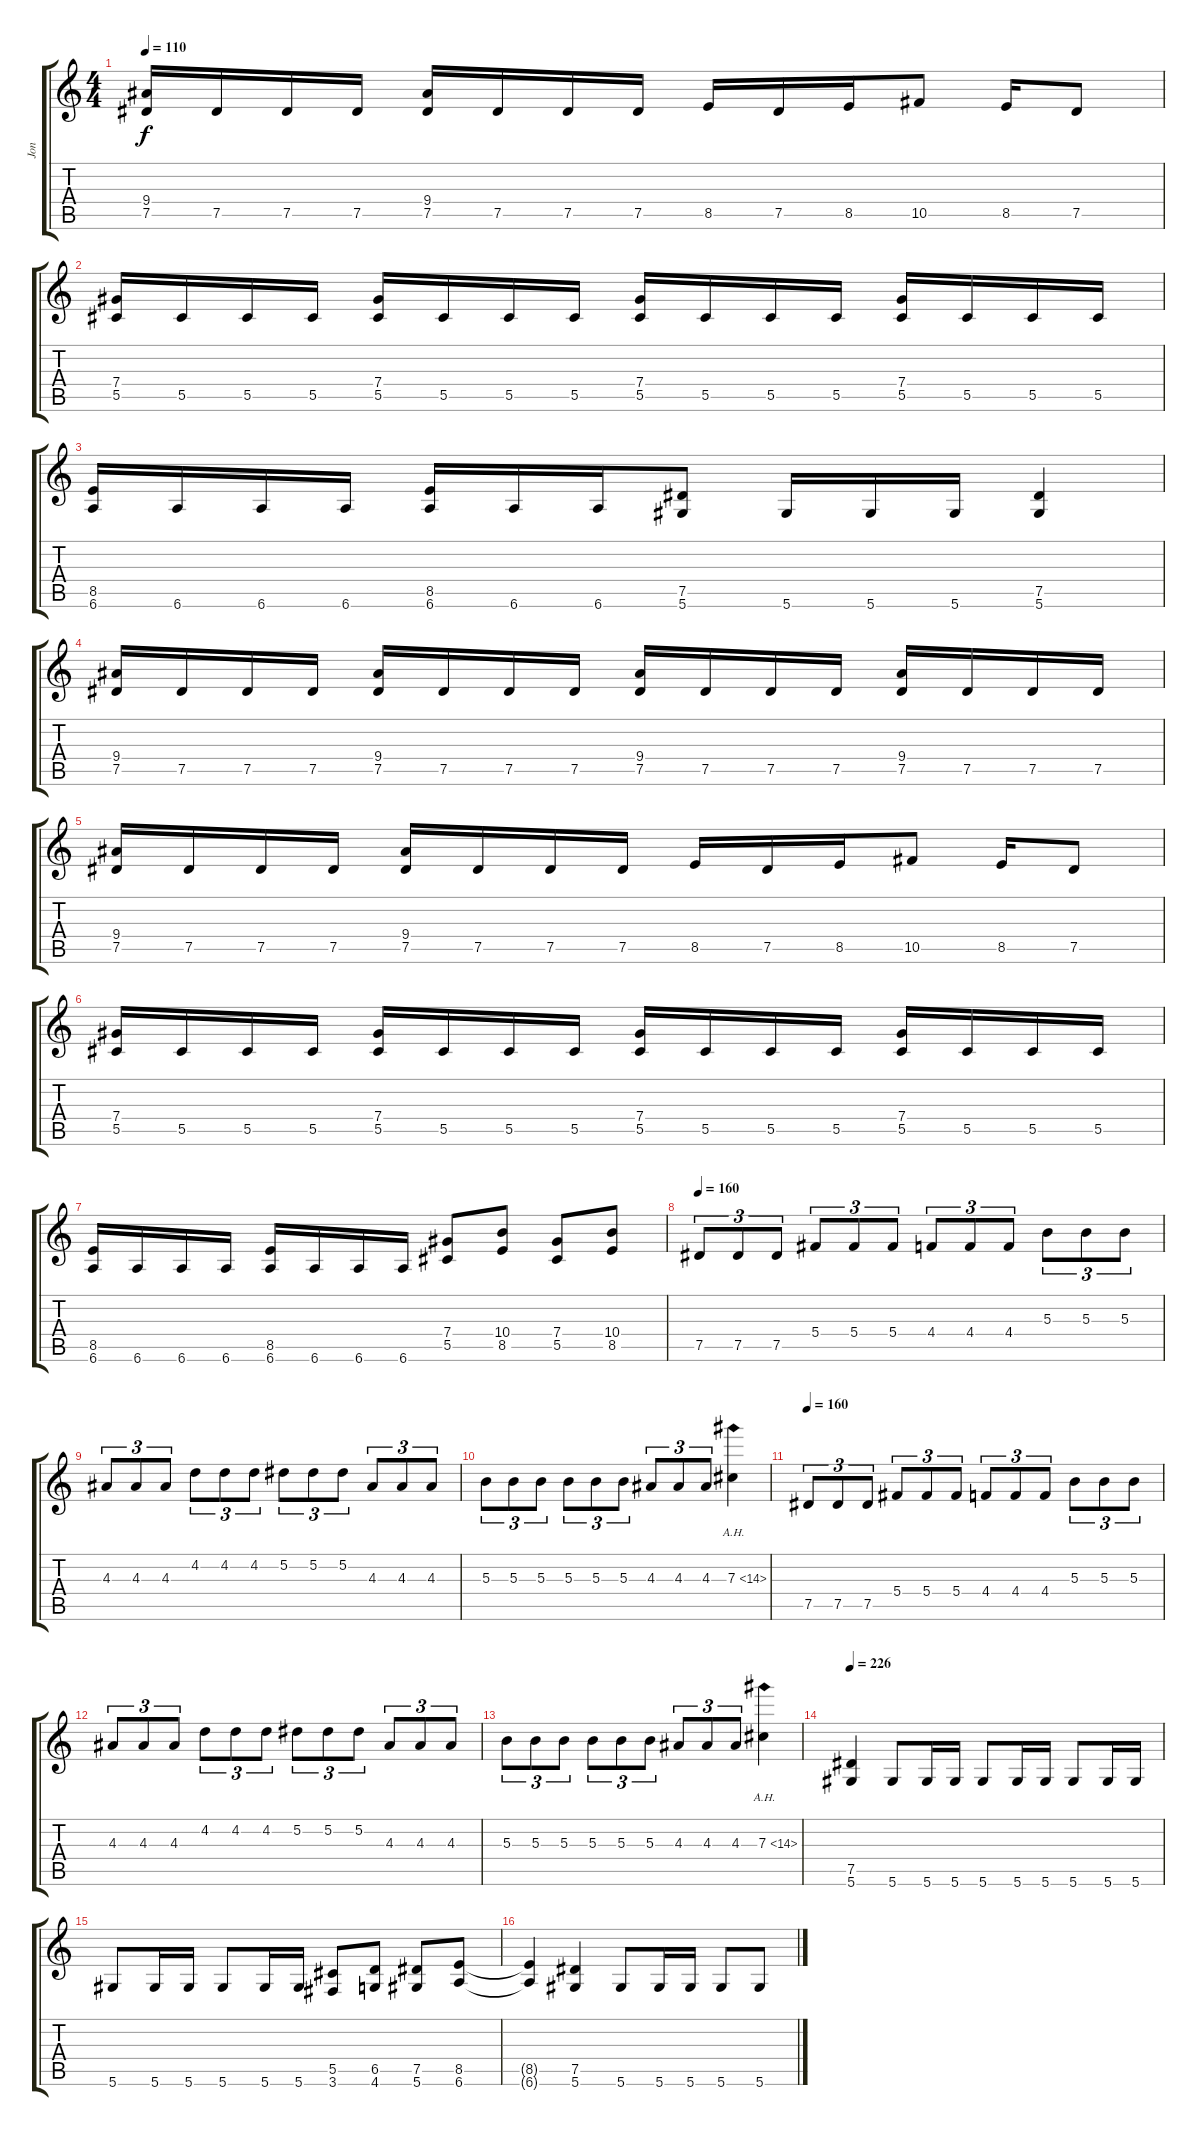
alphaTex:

\track ("Jon" "Jon") {instrument distortionguitar}
\staff {score tabs}
\tuning (Eb4 Bb3 Gb3 Db3 Ab2 Eb2) {hide}
\ts (4 4)
\tempo 110
\clef g2
\ks c
(9.4 7.5).16{dy f} 7.5.16 7.5.16 7.5.16 (9.4 7.5).16 7.5.16 7.5.16 7.5.16 8.5.16 7.5.16 8.5.16 10.5.8 8.5.16 7.5.8 |
(7.4 5.5).16 5.5.16 5.5.16 5.5.16 (7.4 5.5).16 5.5.16 5.5.16 5.5.16 (7.4 5.5).16 5.5.16 5.5.16 5.5.16 (7.4 5.5).16 5.5.16 5.5.16 5.5.16 |
(8.5 6.6).16 6.6.16 6.6.16 6.6.16 (8.5 6.6).16 6.6.16 6.6.16 (7.5 5.6).8 5.6.16 5.6.16 5.6.16 (7.5 5.6).4 |
(9.4 7.5).16 7.5.16 7.5.16 7.5.16 (9.4 7.5).16 7.5.16 7.5.16 7.5.16 (9.4 7.5).16 7.5.16 7.5.16 7.5.16 (9.4 7.5).16 7.5.16 7.5.16 7.5.16 |
(9.4 7.5).16 7.5.16 7.5.16 7.5.16 (9.4 7.5).16 7.5.16 7.5.16 7.5.16 8.5.16 7.5.16 8.5.16 10.5.8 8.5.16 7.5.8 |
(7.4 5.5).16 5.5.16 5.5.16 5.5.16 (7.4 5.5).16 5.5.16 5.5.16 5.5.16 (7.4 5.5).16 5.5.16 5.5.16 5.5.16 (7.4 5.5).16 5.5.16 5.5.16 5.5.16 |
(8.5 6.6).16 6.6.16 6.6.16 6.6.16 (8.5 6.6).16 6.6.16 6.6.16 6.6.16 (7.4 5.5).8 (10.4 8.5).8 (7.4 5.5).8 (10.4 8.5).8 |
\tempo 160
7.5.8{tu (3 2)} 7.5.8{tu (3 2)} 7.5.8{tu (3 2)} 5.4.8{tu (3 2)} 5.4.8{tu (3 2)} 5.4.8{tu (3 2)} 4.4.8{tu (3 2)} 4.4.8{tu (3 2)} 4.4.8{tu (3 2)} 5.3.8{tu (3 2)} 5.3.8{tu (3 2)} 5.3.8{tu (3 2)} |
4.3.8{tu (3 2)} 4.3.8{tu (3 2)} 4.3.8{tu (3 2)} 4.2.8{tu (3 2)} 4.2.8{tu (3 2)} 4.2.8{tu (3 2)} 5.2.8{tu (3 2)} 5.2.8{tu (3 2)} 5.2.8{tu (3 2)} 4.3.8{tu (3 2)} 4.3.8{tu (3 2)} 4.3.8{tu (3 2)} |
5.3.8{tu (3 2)} 5.3.8{tu (3 2)} 5.3.8{tu (3 2)} 5.3.8{tu (3 2)} 5.3.8{tu (3 2)} 5.3.8{tu (3 2)} 4.3.8{tu (3 2)} 4.3.8{tu (3 2)} 4.3.8{tu (3 2)} 7.3{ah 7}.4 |
\tempo 160
7.5.8{tu (3 2)} 7.5.8{tu (3 2)} 7.5.8{tu (3 2)} 5.4.8{tu (3 2)} 5.4.8{tu (3 2)} 5.4.8{tu (3 2)} 4.4.8{tu (3 2)} 4.4.8{tu (3 2)} 4.4.8{tu (3 2)} 5.3.8{tu (3 2)} 5.3.8{tu (3 2)} 5.3.8{tu (3 2)} |
4.3.8{tu (3 2)} 4.3.8{tu (3 2)} 4.3.8{tu (3 2)} 4.2.8{tu (3 2)} 4.2.8{tu (3 2)} 4.2.8{tu (3 2)} 5.2.8{tu (3 2)} 5.2.8{tu (3 2)} 5.2.8{tu (3 2)} 4.3.8{tu (3 2)} 4.3.8{tu (3 2)} 4.3.8{tu (3 2)} |
5.3.8{tu (3 2)} 5.3.8{tu (3 2)} 5.3.8{tu (3 2)} 5.3.8{tu (3 2)} 5.3.8{tu (3 2)} 5.3.8{tu (3 2)} 4.3.8{tu (3 2)} 4.3.8{tu (3 2)} 4.3.8{tu (3 2)} 7.3{ah 7}.4 |
\tempo 226
(7.5 5.6).4 5.6.8 5.6.16 5.6.16 5.6.8 5.6.16 5.6.16 5.6.8 5.6.16 5.6.16 |
5.6.8 5.6.16 5.6.16 5.6.8 5.6.16 5.6.16 (5.5 3.6).8 (6.5 4.6).8 (7.5 5.6).8 (8.5 6.6).8 |
(8.5{t} 6.6{t}).4 (7.5 5.6).4 5.6.8 5.6.16 5.6.16 5.6.8 5.6.8
